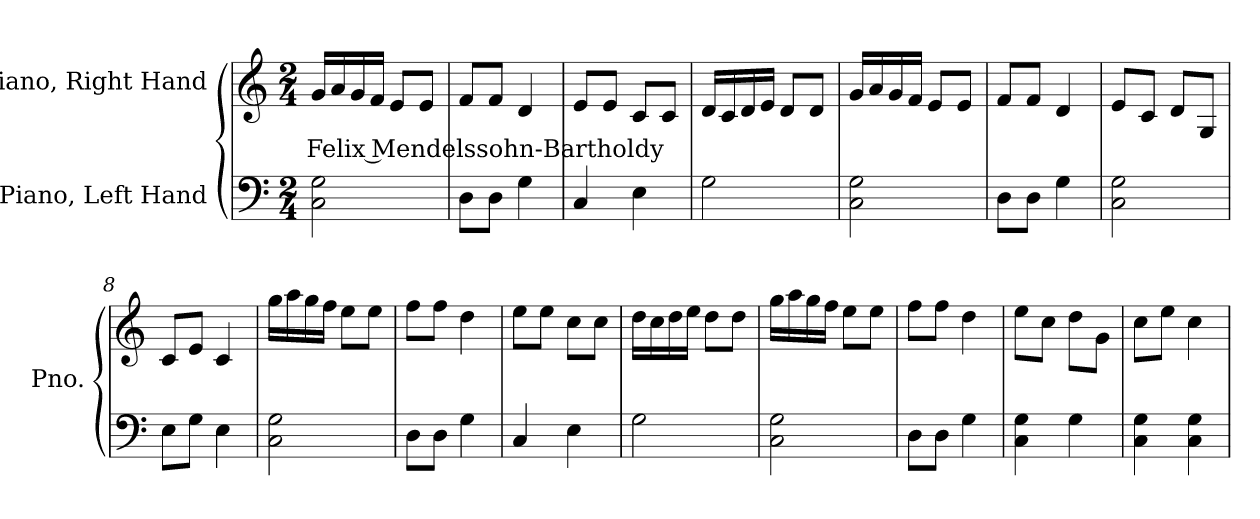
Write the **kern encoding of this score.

**kern	**kern	**text
*part2	*part1	*part1
*staff2	*staff1	*staff1
*I"Piano, Left Hand	*I"Piano, Right Hand	*
*I'Pno.	*I'Pno.	*
*clefF4	*clefG2	*
*k[]	*k[]	*
*M2/4	*M2/4	*
*MM100	*MM100	*
=1	=1	=1
!	!	!LO:LY:b
2C\ 2G\	16g/LL	Felix Mendelssohn-Bartholdy
.	16a/	.
.	16g/	.
.	16f/JJ	.
.	8e/L	.
.	8e/J	.
=2	=2	=2
8D\L	8f/L	.
8D\J	8f/J	.
4G\	4d/	.
=3	=3	=3
4C/	8e/L	.
.	8e/J	.
4E\	8c/L	.
.	8c/J	.
=4	=4	=4
2G\	16d/LL	.
.	16c/	.
.	16d/	.
.	16e/JJ	.
.	8d/L	.
.	8d/J	.
!!LO:LB:g=z
=5	=5	=5
2C\ 2G\	16g/LL	.
.	16a/	.
.	16g/	.
.	16f/JJ	.
.	8e/L	.
.	8e/J	.
=6	=6	=6
8D\L	8f/L	.
8D\J	8f/J	.
4G\	4d/	.
=7	=7	=7
2C\ 2G\	8e/L	.
.	8c/J	.
.	8d/L	.
.	8G/J	.
=8	=8	=8
8E\L	8c/L	.
8G\J	8e/J	.
4E\	4c/	.
=9	=9	=9
2C\ 2G\	16gg\LL	.
.	16aa\	.
.	16gg\	.
.	16ff\JJ	.
.	8ee\L	.
.	8ee\J	.
=10	=10	=10
8D\L	8ff\L	.
8D\J	8ff\J	.
4G\	4dd\	.
=11	=11	=11
4C/	8ee\L	.
.	8ee\J	.
4E\	8cc\L	.
.	8cc\J	.
=12	=12	=12
2G\	16dd\LL	.
.	16cc\	.
.	16dd\	.
.	16ee\JJ	.
.	8dd\L	.
.	8dd\J	.
!!LO:LB:g=z
=13	=13	=13
2C\ 2G\	16gg\LL	.
.	16aa\	.
.	16gg\	.
.	16ff\JJ	.
.	8ee\L	.
.	8ee\J	.
=14	=14	=14
8D\L	8ff\L	.
8D\J	8ff\J	.
4G\	4dd\	.
=15	=15	=15
4C\ 4G\	8ee\L	.
.	8cc\J	.
4G\	8dd\L	.
.	8g\J	.
=16	=16	=16
4C\ 4G\	8cc\L	.
.	8ee\J	.
4C\ 4G\	4cc\	.
=	=	=
*-	*-	*-
